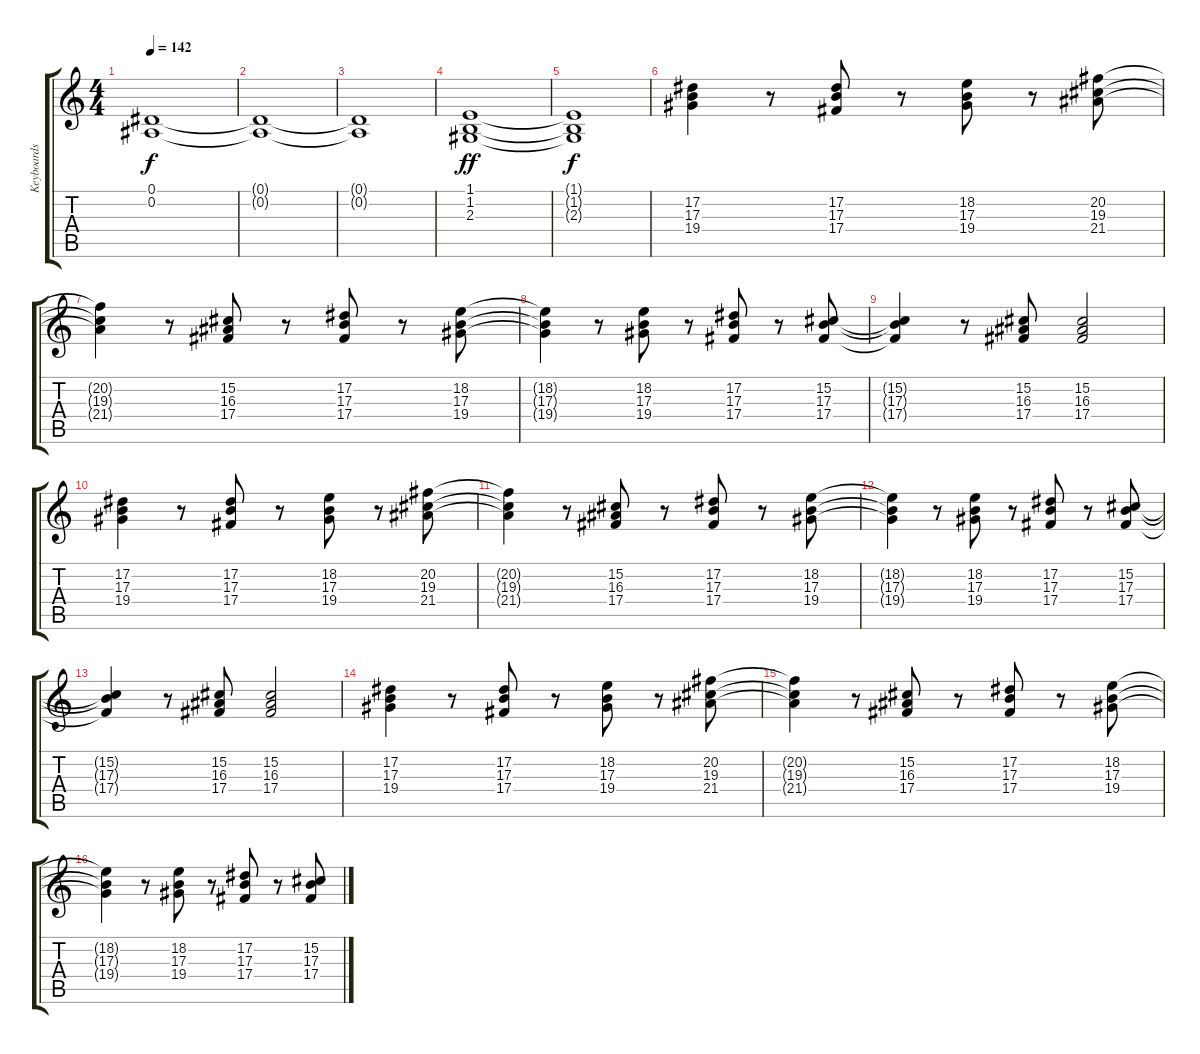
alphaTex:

\track ("Keyboards" "Keyboards") {instrument lead1square}
\staff {score tabs}
\tuning (Eb4 Bb3 Gb3 Db3 Ab2 Eb2) {hide}
\ts (4 4)
\tempo 142
\clef g2
\ks c
(0.1{t} 0.2{t}).1{dy f} |
(0.1{t} 0.2{t}).1 |
(0.1{t} 0.2{t}).1 |
(1.1 1.2 2.3).1{dy ff instrument stringensemble1} |
(1.1{t} 1.2{t} 2.3{t}).1{dy f} |
\section ("" "")
(17.2 17.3 19.4).4{instrument lead1square} r.8 (17.2 17.3 17.4).8 r.8 (18.2 17.3 19.4).8 r.8 (20.2 19.3 21.4).8 |
(20.2{t} 19.3{t} 21.4{t}).4 r.8 (15.2 16.3 17.4).8 r.8 (17.2 17.3 17.4).8 r.8 (18.2 17.3 19.4).8 |
(18.2{t} 17.3{t} 19.4{t}).4 r.8 (18.2 17.3 19.4).8 r.8 (17.2 17.3 17.4).8 r.8 (15.2 17.3 17.4).8 |
(15.2{t} 17.3{t} 17.4{t}).4 r.8 (15.2 16.3 17.4).8 (15.2 16.3 17.4).2 |
(17.2 17.3 19.4).4 r.8 (17.2 17.3 17.4).8 r.8 (18.2 17.3 19.4).8 r.8 (20.2 19.3 21.4).8 |
(20.2{t} 19.3{t} 21.4{t}).4 r.8 (15.2 16.3 17.4).8 r.8 (17.2 17.3 17.4).8 r.8 (18.2 17.3 19.4).8 |
(18.2{t} 17.3{t} 19.4{t}).4 r.8 (18.2 17.3 19.4).8 r.8 (17.2 17.3 17.4).8 r.8 (15.2 17.3 17.4).8 |
(15.2{t} 17.3{t} 17.4{t}).4 r.8 (15.2 16.3 17.4).8 (15.2 16.3 17.4).2 |
\section ("" "")
(17.2 17.3 19.4).4 r.8 (17.2 17.3 17.4).8 r.8 (18.2 17.3 19.4).8 r.8 (20.2 19.3 21.4).8 |
(20.2{t} 19.3{t} 21.4{t}).4 r.8 (15.2 16.3 17.4).8 r.8 (17.2 17.3 17.4).8 r.8 (18.2 17.3 19.4).8 |
(18.2{t} 17.3{t} 19.4{t}).4 r.8 (18.2 17.3 19.4).8 r.8 (17.2 17.3 17.4).8 r.8 (15.2 17.3 17.4).8
